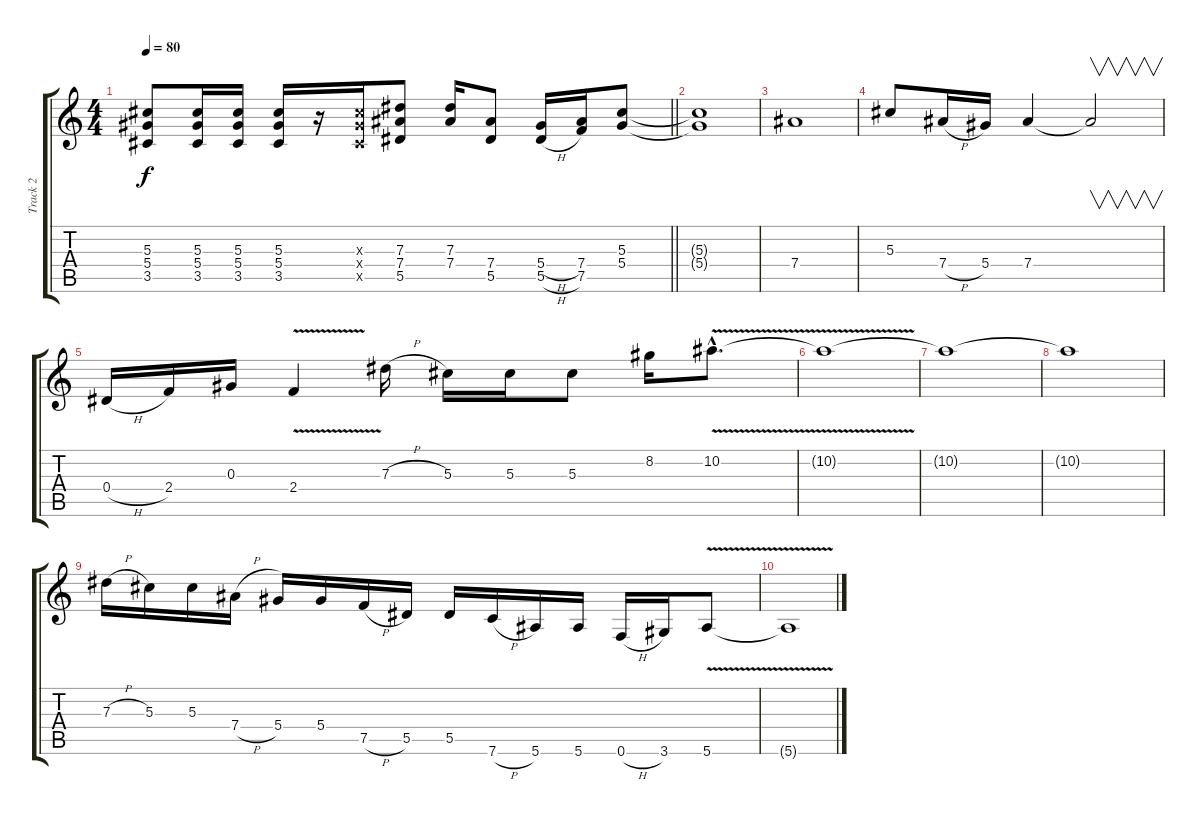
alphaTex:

\track ("Track 2" "Track 2") {instrument overdrivenguitar}
\staff {score tabs}
\tuning (F4 C4 Ab3 Eb3 Bb2 F2) {hide}
\ts (4 4)
\tempo 80
\clef g2
\barLineRight lightlight
\ks c
(5.3 5.4 3.5).8{dy f} (5.3 5.4 3.5).16 (5.3 5.4 3.5).16 (5.3 5.4 3.5).16 r.16 (5.3{x} 5.4{x} 3.5{x}).16 (7.3 7.4 5.5).8 (7.3 7.4).16 (7.4 5.5).8 (5.4{h} 5.5{h}).16 (7.4 7.5).16 (5.3 5.4).8 |
(5.3{t} 5.4{t}).1{volume 6} |
7.4.1 |
5.3.8 7.4{h}.16 5.4.16 7.4.4 7.4{t}.2{v} |
0.4{h}.16 2.4.16 0.3.16 2.4{v}.4 7.3{h}.16 5.3.16 5.3.16 5.3.8 8.2.16 10.2{v hac}.8{d} |
10.2{t}.1{volume 2} |
10.2{t}.1 |
10.2{t}.1{volume 6} |
7.3{h}.16 5.3.16 5.3.16 7.4{h}.16 5.4.16 5.4.16 7.5{h}.16 5.5.16 5.5.16 7.6{h}.16 5.6.16 5.6.16 0.6{h}.16 3.6.16 5.6{v}.8 |
5.6{t}.1{volume 2}
